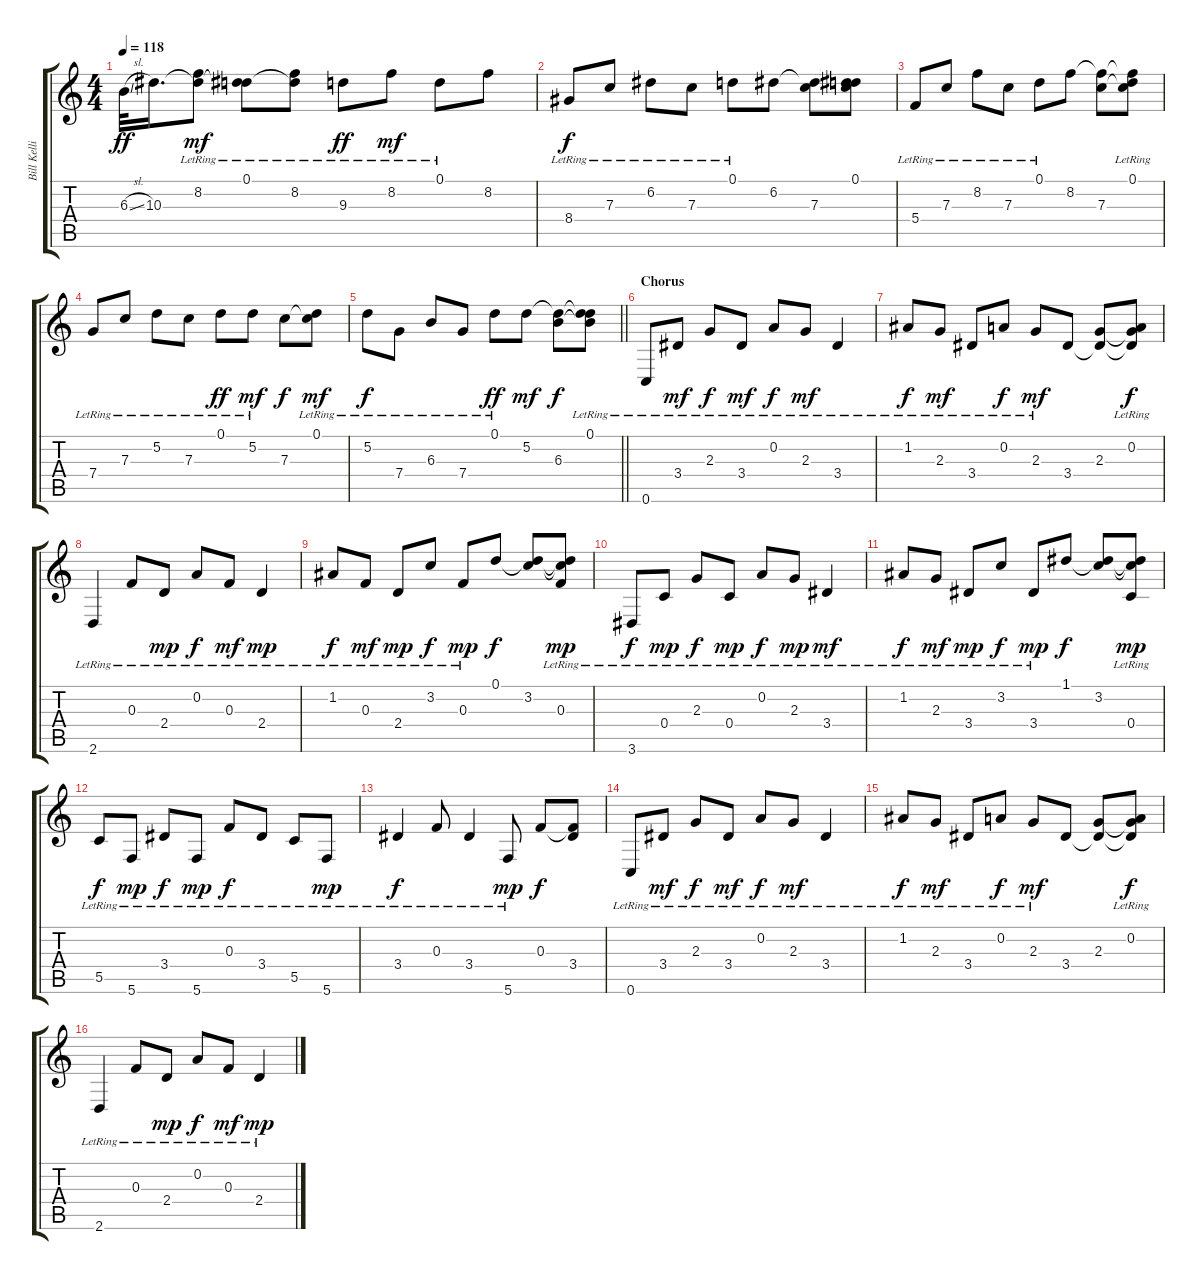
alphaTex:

\track ("Bill Kelliher - Guitar" "Bill Kelli") {instrument electricguitarclean}
\staff {score tabs}
\tuning (D4 A3 F3 C3 G2 C2) {hide}
\ts (4 4)
\tempo 118
\clef g2
\ks c
6.3{sl}.32{dy ff} 10.3.16{d} (8.2{lr} 10.3{t}).8{dy mf} (0.1{lr} 10.3{t}).8 (8.2{lr} 10.3{t}).8 9.3{lr}.8{dy ff} 8.2{lr}.8{dy mf} 0.1{lr}.8 8.2.8 |
8.4{lr}.8{dy f} 7.3{lr}.8 6.2{lr}.8 7.3{lr}.8 0.1{lr}.8 6.2.8 (6.2{t} 7.3).8 (0.1 6.2{t} 7.3{t}).8 |
5.4{lr}.8 7.3{lr}.8 8.2{lr}.8 7.3{lr}.8 0.1{lr}.8 8.2.8 (8.2{t} 7.3).8 (0.1{lr} 8.2{t} 7.3{t}).8 |
7.4{lr}.8 7.3{lr}.8 5.2{lr}.8 7.3{lr}.8 0.1{lr}.8{dy ff} 5.2{lr}.8{dy mf} 7.3.8{dy f} (0.1{lr} 7.3{t}).8{dy mf} |
\barLineRight lightlight
5.2{lr}.8{dy f} 7.4{lr}.8 6.3{lr}.8 7.4{lr}.8 0.1{lr}.8{dy ff} 5.2.8{dy mf} (5.2{t} 6.3).8{dy f} (0.1{lr} 5.2{t} 6.3{t}).8 |
\section ("" "Chorus")
0.6{lr}.8 3.4{lr}.8{dy mf} 2.3{lr}.8{dy f} 3.4{lr}.8{dy mf} 0.2{lr}.8{dy f} 2.3{lr}.8{dy mf} 3.4{lr}.4 |
1.2{lr}.8{dy f} 2.3{lr}.8{dy mf} 3.4{lr}.8 0.2{lr}.8{dy f} 2.3{lr}.8{dy mf} 3.4.8 (2.3 3.4{t}).8 (0.2{lr} 2.3{t} 3.4{t}).8{dy f} |
2.6{lr}.4 0.3{lr}.8 2.4{lr}.8{dy mp} 0.2{lr}.8{dy f} 0.3{lr}.8{dy mf} 2.4{lr}.4{dy mp} |
1.2{lr}.8{dy f} 0.3{lr}.8{dy mf} 2.4{lr}.8{dy mp} 3.2{lr}.8{dy f} 0.3{lr}.8{dy mp} 0.1.8{dy f} (0.1{t} 3.2).8 (0.1{t} 3.2{t} 0.3{lr}).8{dy mp} |
3.6{lr}.8{dy f} 0.4{lr}.8{dy mp} 2.3{lr}.8{dy f} 0.4{lr}.8{dy mp} 0.2{lr}.8{dy f} 2.3{lr}.8{dy mp} 3.4{lr}.4{dy mf} |
1.2{lr}.8{dy f} 2.3{lr}.8{dy mf} 3.4{lr}.8{dy mp} 3.2{lr}.8{dy f} 3.4{lr}.8{dy mp} 1.1.8{dy f} (1.1{t} 3.2).8 (1.1{t} 3.2{t} 0.4{lr}).8{dy mp} |
5.5{lr}.8{dy f} 5.6{lr}.8{dy mp} 3.4{lr}.8{dy f} 5.6{lr}.8{dy mp} 0.3{lr}.8{dy f} 3.4{lr}.8 5.5{lr}.8 5.6{lr}.8{dy mp} |
3.4{lr}.4{dy f} 0.3{lr}.8 3.4{lr}.4 5.6{lr}.8{dy mp} 0.3.8{dy f} (0.3{t} 3.4).8 |
0.6{lr}.8 3.4{lr}.8{dy mf} 2.3{lr}.8{dy f} 3.4{lr}.8{dy mf} 0.2{lr}.8{dy f} 2.3{lr}.8{dy mf} 3.4{lr}.4 |
1.2{lr}.8{dy f} 2.3{lr}.8{dy mf} 3.4{lr}.8 0.2{lr}.8{dy f} 2.3{lr}.8{dy mf} 3.4.8 (2.3 3.4{t}).8 (0.2{lr} 2.3{t} 3.4{t}).8{dy f} |
2.6{lr}.4 0.3{lr}.8 2.4{lr}.8{dy mp} 0.2{lr}.8{dy f} 0.3{lr}.8{dy mf} 2.4{lr}.4{dy mp}
